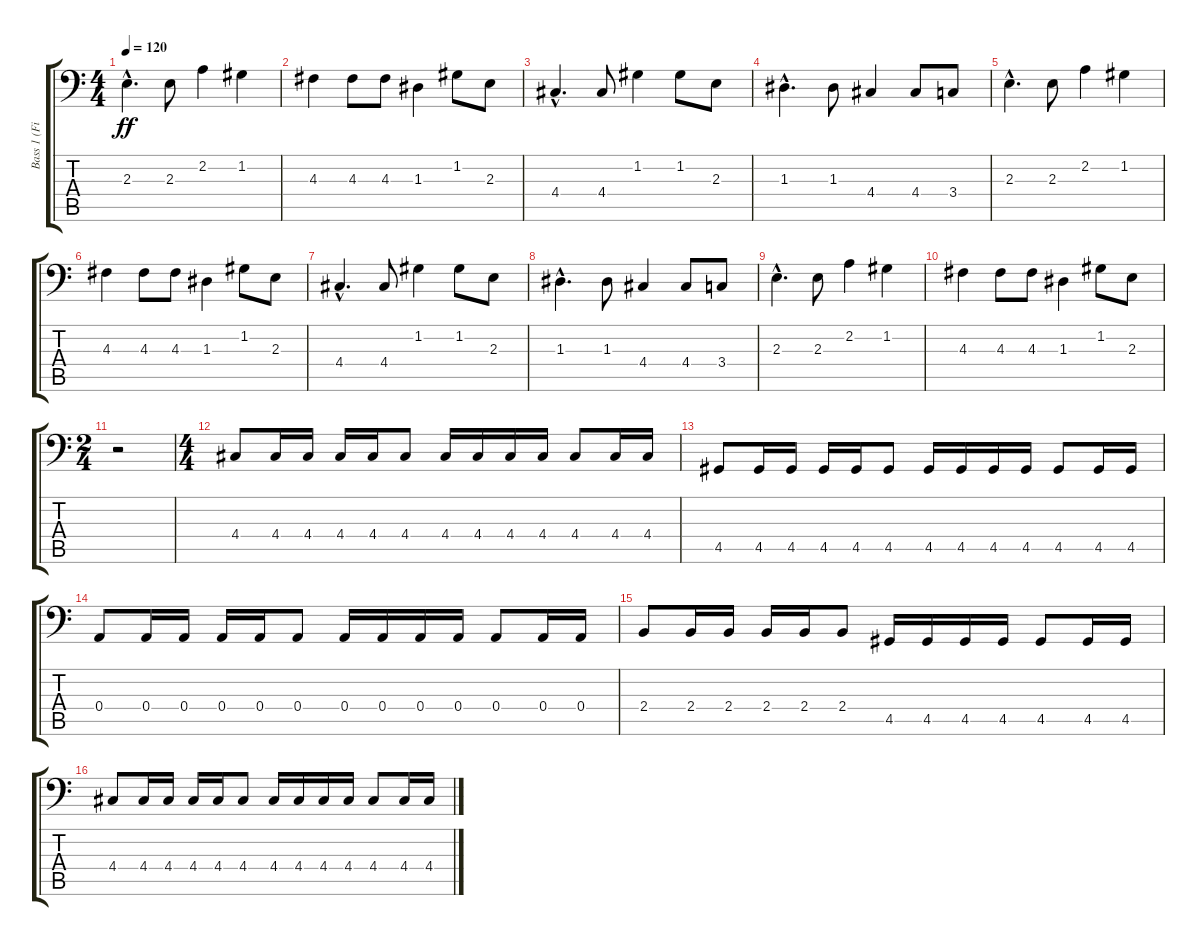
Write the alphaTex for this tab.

\track ("Bass 1 (Finger)" "Bass 1 (Fi") {instrument electricbassfinger}
\staff {score tabs}
\tuning (C3 G2 D2 A1 E1 B0) {hide}
\ts (4 4)
\tempo 120
\clef f4
\ks c
2.3{hac}.4{d dy ff} 2.3.8 2.2.4 1.2.4 |
4.3.4 4.3.8 4.3.8 1.3.4 1.2.8 2.3.8 |
4.4{hac}.4{d} 4.4.8 1.2.4 1.2.8 2.3.8 |
1.3{hac}.4{d} 1.3.8 4.4.4 4.4.8 3.4.8 |
2.3{hac}.4{d} 2.3.8 2.2.4 1.2.4 |
4.3.4 4.3.8 4.3.8 1.3.4 1.2.8 2.3.8 |
4.4{hac}.4{d} 4.4.8 1.2.4 1.2.8 2.3.8 |
1.3{hac}.4{d} 1.3.8 4.4.4 4.4.8 3.4.8 |
2.3{hac}.4{d} 2.3.8 2.2.4 1.2.4 |
4.3.4 4.3.8 4.3.8 1.3.4 1.2.8 2.3.8 |
\ts (2 4)
r.2 |
\ts (4 4)
4.4.8 4.4.16 4.4.16 4.4.16 4.4.16 4.4.8 4.4.16 4.4.16 4.4.16 4.4.16 4.4.8 4.4.16 4.4.16 |
4.5.8 4.5.16 4.5.16 4.5.16 4.5.16 4.5.8 4.5.16 4.5.16 4.5.16 4.5.16 4.5.8 4.5.16 4.5.16 |
0.4.8 0.4.16 0.4.16 0.4.16 0.4.16 0.4.8 0.4.16 0.4.16 0.4.16 0.4.16 0.4.8 0.4.16 0.4.16 |
2.4.8 2.4.16 2.4.16 2.4.16 2.4.16 2.4.8 4.5.16 4.5.16 4.5.16 4.5.16 4.5.8 4.5.16 4.5.16 |
4.4.8 4.4.16 4.4.16 4.4.16 4.4.16 4.4.8 4.4.16 4.4.16 4.4.16 4.4.16 4.4.8 4.4.16 4.4.16
